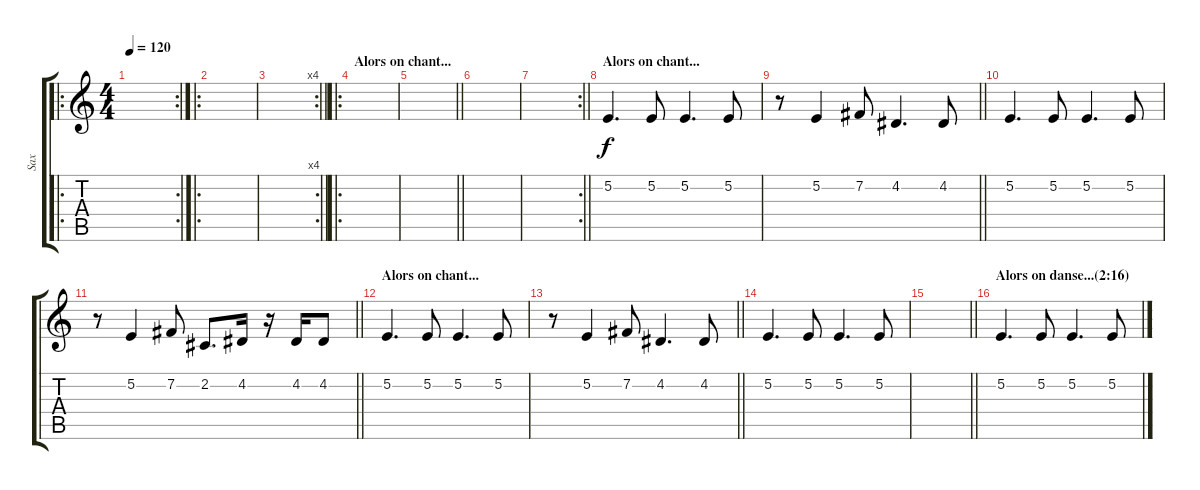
\track ("Sax" "Sax") {instrument sopranosax}
\staff {score tabs}
\tuning (E4 B3 G3 D3 A2 E2) {hide}
\ro
\rc 2
\ts (4 4)
\tempo 120
\clef g2
\ks c
|
\ro
|
\rc 4
\barLineRight lightlight
|
\ro
\section ("" "Alors on chant...")
|
\barLineRight lightlight
|
|
\rc 2
\barLineRight lightlight
|
\section ("" "Alors on chant...")
5.2.4{d} 5.2.8 5.2.4{d} 5.2.8 |
\barLineRight lightlight
r.8 5.2.4 7.2.8 4.2.4{d} 4.2.8 |
5.2.4{d} 5.2.8 5.2.4{d} 5.2.8 |
\barLineRight lightlight
r.8 5.2.4 7.2.8 2.2.8{d} 4.2.16 r.16 4.2.16 4.2.8 |
\section ("" "Alors on chant...")
5.2.4{d} 5.2.8 5.2.4{d} 5.2.8 |
\barLineRight lightlight
r.8 5.2.4 7.2.8 4.2.4{d} 4.2.8 |
5.2.4{d} 5.2.8 5.2.4{d} 5.2.8 |
\barLineRight lightlight
|
\section ("" "Alors on danse...(2:16)")
5.2.4{d} 5.2.8 5.2.4{d} 5.2.8
